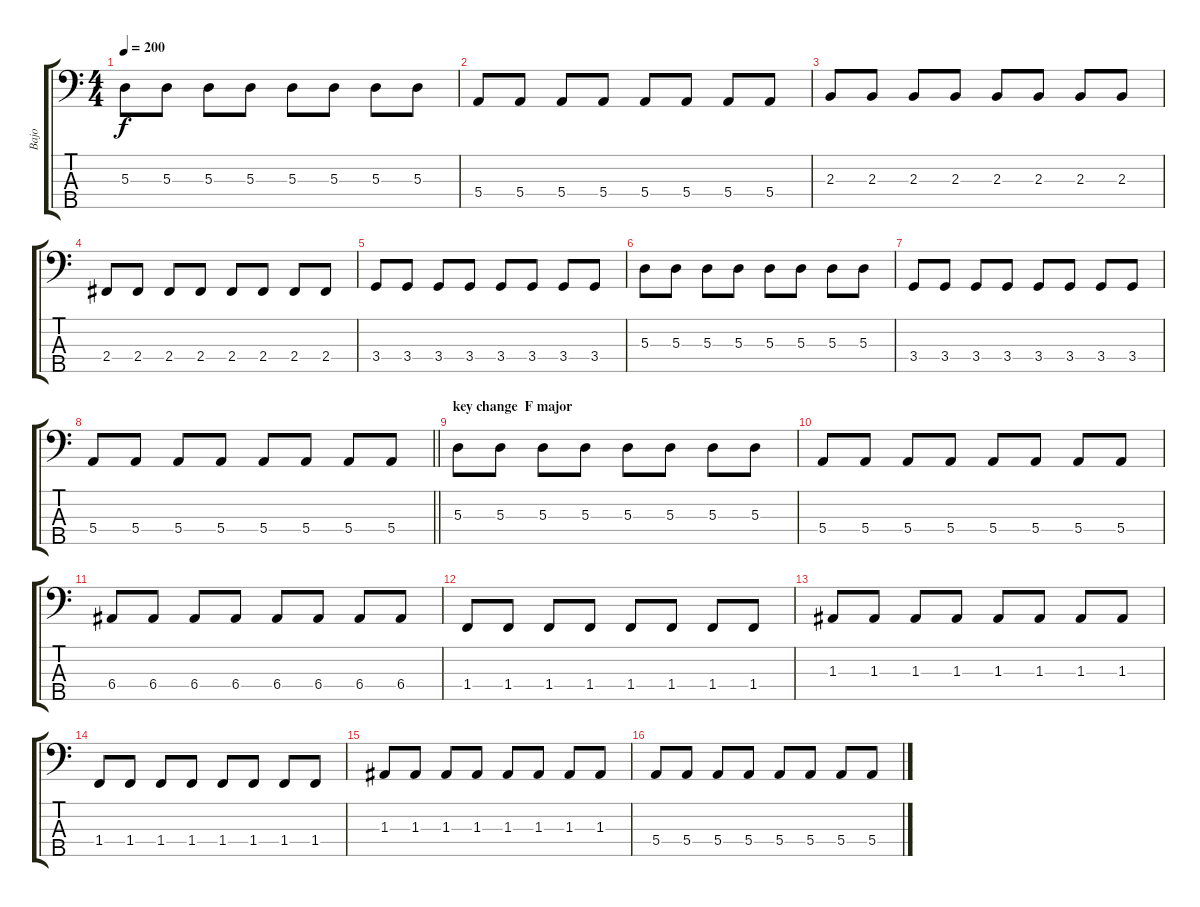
\track ("Bajo" "Bajo") {instrument electricbassfinger}
\staff {score tabs}
\tuning (G2 D2 A1 E1 B0) {hide}
\ts (4 4)
\tempo 200
\clef f4
\ks c
5.3.8{dy f} 5.3.8 5.3.8 5.3.8 5.3.8 5.3.8 5.3.8 5.3.8 |
5.4.8 5.4.8 5.4.8 5.4.8 5.4.8 5.4.8 5.4.8 5.4.8 |
2.3.8 2.3.8 2.3.8 2.3.8 2.3.8 2.3.8 2.3.8 2.3.8 |
2.4.8 2.4.8 2.4.8 2.4.8 2.4.8 2.4.8 2.4.8 2.4.8 |
3.4.8 3.4.8 3.4.8 3.4.8 3.4.8 3.4.8 3.4.8 3.4.8 |
5.3.8 5.3.8 5.3.8 5.3.8 5.3.8 5.3.8 5.3.8 5.3.8 |
3.4.8 3.4.8 3.4.8 3.4.8 3.4.8 3.4.8 3.4.8 3.4.8 |
\barLineRight lightlight
5.4.8 5.4.8 5.4.8 5.4.8 5.4.8 5.4.8 5.4.8 5.4.8 |
\section ("" "key change  F major")
5.3.8 5.3.8 5.3.8 5.3.8 5.3.8 5.3.8 5.3.8 5.3.8 |
5.4.8 5.4.8 5.4.8 5.4.8 5.4.8 5.4.8 5.4.8 5.4.8 |
6.4.8 6.4.8 6.4.8 6.4.8 6.4.8 6.4.8 6.4.8 6.4.8 |
1.4.8 1.4.8 1.4.8 1.4.8 1.4.8 1.4.8 1.4.8 1.4.8 |
1.3.8 1.3.8 1.3.8 1.3.8 1.3.8 1.3.8 1.3.8 1.3.8 |
1.4.8 1.4.8 1.4.8 1.4.8 1.4.8 1.4.8 1.4.8 1.4.8 |
1.3.8 1.3.8 1.3.8 1.3.8 1.3.8 1.3.8 1.3.8 1.3.8 |
5.4.8 5.4.8 5.4.8 5.4.8 5.4.8 5.4.8 5.4.8 5.4.8
